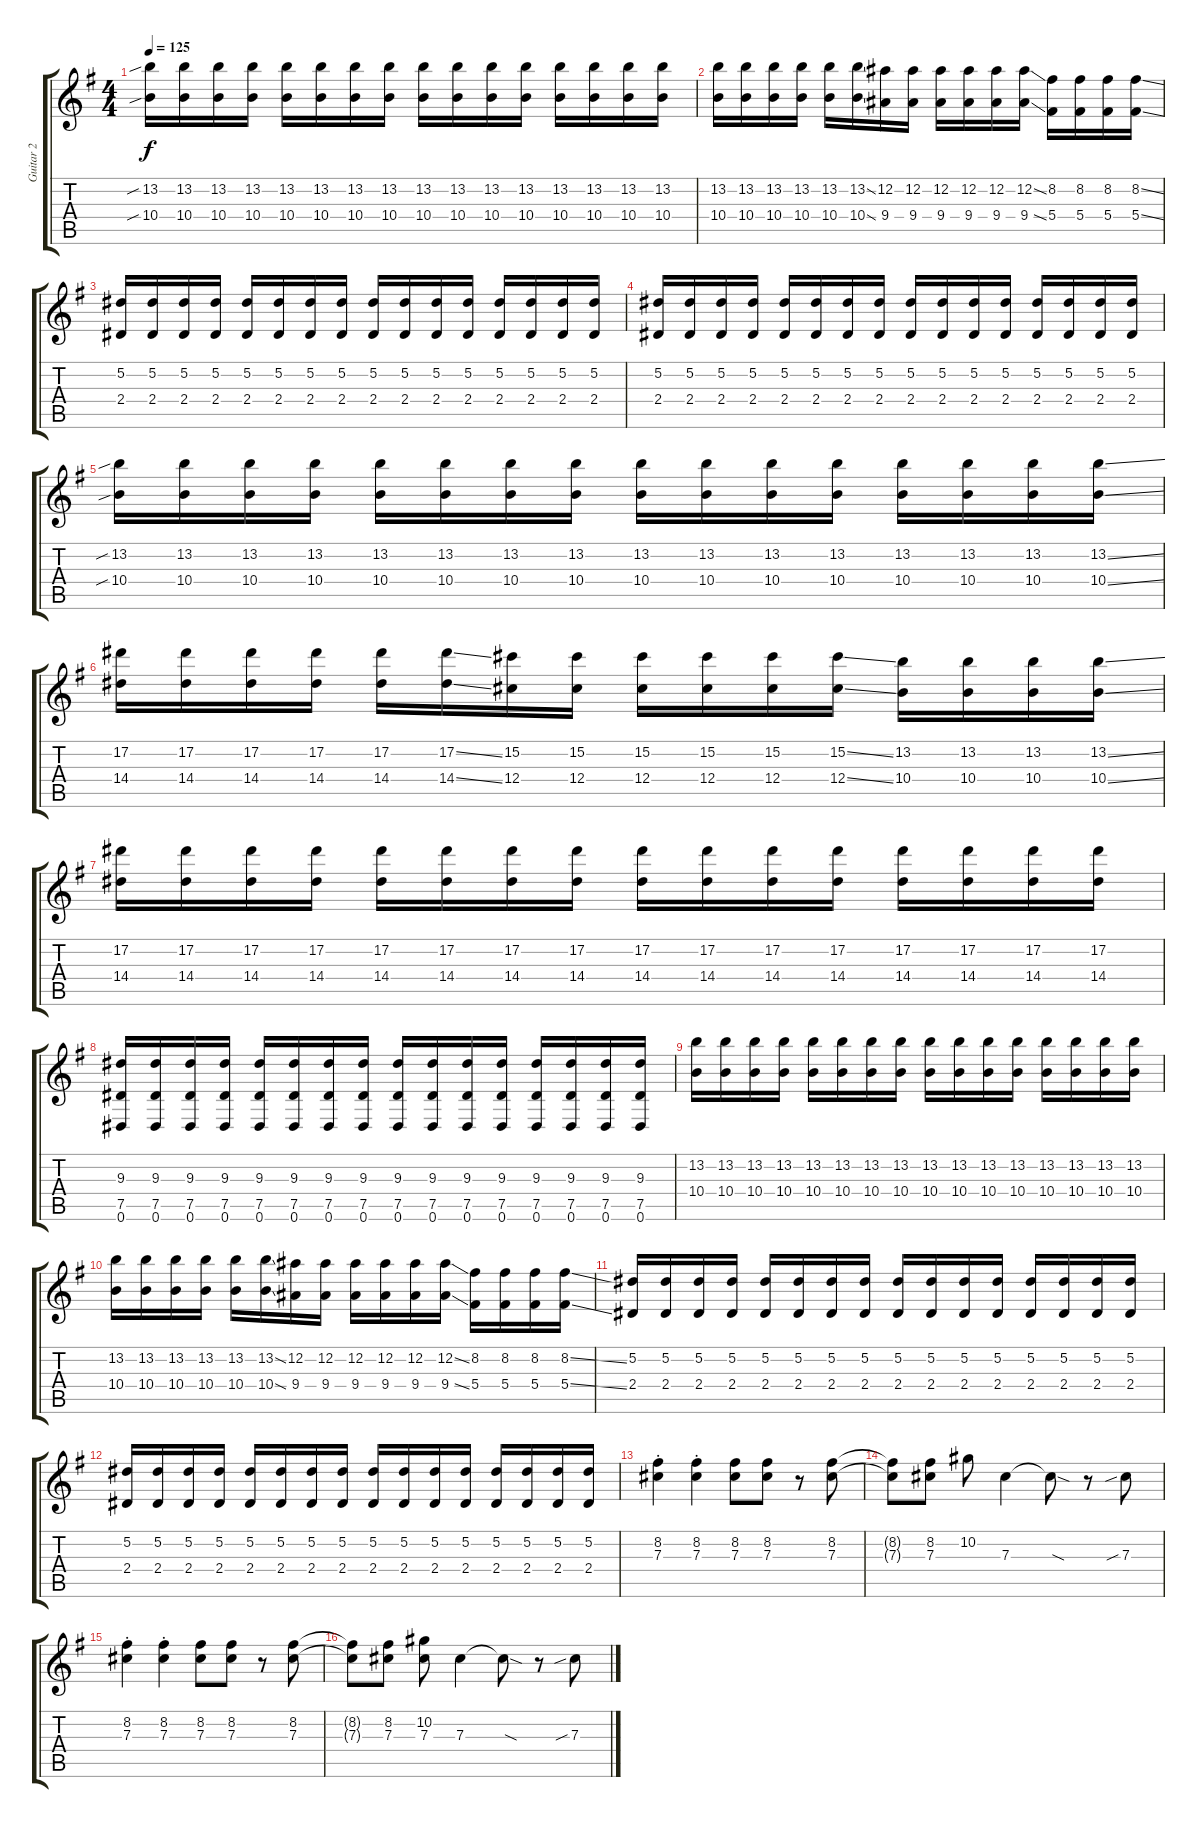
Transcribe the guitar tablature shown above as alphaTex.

\track ("Guitar 2" "Guitar 2") {instrument distortionguitar}
\staff {score tabs}
\tuning (Eb4 Bb3 Gb3 Db3 Ab2 Eb2) {hide}
\ts (4 4)
\tempo 125
\clef g2
\ks eminor
(13.2{sib} 10.4{sib}).16{dy f} (13.2 10.4).16 (13.2 10.4).16 (13.2 10.4).16 (13.2 10.4).16 (13.2 10.4).16 (13.2 10.4).16 (13.2 10.4).16 (13.2 10.4).16 (13.2 10.4).16 (13.2 10.4).16 (13.2 10.4).16 (13.2 10.4).16 (13.2 10.4).16 (13.2 10.4).16 (13.2 10.4).16 |
(13.2 10.4).16 (13.2 10.4).16 (13.2 10.4).16 (13.2 10.4).16 (13.2 10.4).16 (13.2{ss} 10.4{ss}).16 (12.2 9.4).16 (12.2 9.4).16 (12.2 9.4).16 (12.2 9.4).16 (12.2 9.4).16 (12.2{ss} 9.4{ss}).16 (8.2 5.4).16 (8.2 5.4).16 (8.2 5.4).16 (8.2{ss} 5.4{ss}).16 |
(5.2 2.4).16 (5.2 2.4).16 (5.2 2.4).16 (5.2 2.4).16 (5.2 2.4).16 (5.2 2.4).16 (5.2 2.4).16 (5.2 2.4).16 (5.2 2.4).16 (5.2 2.4).16 (5.2 2.4).16 (5.2 2.4).16 (5.2 2.4).16 (5.2 2.4).16 (5.2 2.4).16 (5.2 2.4).16 |
(5.2 2.4).16 (5.2 2.4).16 (5.2 2.4).16 (5.2 2.4).16 (5.2 2.4).16 (5.2 2.4).16 (5.2 2.4).16 (5.2 2.4).16 (5.2 2.4).16 (5.2 2.4).16 (5.2 2.4).16 (5.2 2.4).16 (5.2 2.4).16 (5.2 2.4).16 (5.2 2.4).16 (5.2 2.4).16 |
(13.2{sib} 10.4{sib}).16 (13.2 10.4).16 (13.2 10.4).16 (13.2 10.4).16 (13.2 10.4).16 (13.2 10.4).16 (13.2 10.4).16 (13.2 10.4).16 (13.2 10.4).16 (13.2 10.4).16 (13.2 10.4).16 (13.2 10.4).16 (13.2 10.4).16 (13.2 10.4).16 (13.2 10.4).16 (13.2{ss} 10.4{ss}).16 |
(17.2 14.4).16 (17.2 14.4).16 (17.2 14.4).16 (17.2 14.4).16 (17.2 14.4).16 (17.2{ss} 14.4{ss}).16 (15.2 12.4).16 (15.2 12.4).16 (15.2 12.4).16 (15.2 12.4).16 (15.2 12.4).16 (15.2{ss} 12.4{ss}).16 (13.2 10.4).16 (13.2 10.4).16 (13.2 10.4).16 (13.2{ss} 10.4{ss}).16 |
(17.2 14.4).16 (17.2 14.4).16 (17.2 14.4).16 (17.2 14.4).16 (17.2 14.4).16 (17.2 14.4).16 (17.2 14.4).16 (17.2 14.4).16 (17.2 14.4).16 (17.2 14.4).16 (17.2 14.4).16 (17.2 14.4).16 (17.2 14.4).16 (17.2 14.4).16 (17.2 14.4).16 (17.2 14.4).16 |
(9.3 7.5 0.6).16 (9.3 7.5 0.6).16 (9.3 7.5 0.6).16 (9.3 7.5 0.6).16 (9.3 7.5 0.6).16 (9.3 7.5 0.6).16 (9.3 7.5 0.6).16 (9.3 7.5 0.6).16 (9.3 7.5 0.6).16 (9.3 7.5 0.6).16 (9.3 7.5 0.6).16 (9.3 7.5 0.6).16 (9.3 7.5 0.6).16 (9.3 7.5 0.6).16 (9.3 7.5 0.6).16 (9.3 7.5 0.6).16 |
(13.2 10.4).16 (13.2 10.4).16 (13.2 10.4).16 (13.2 10.4).16 (13.2 10.4).16 (13.2 10.4).16 (13.2 10.4).16 (13.2 10.4).16 (13.2 10.4).16 (13.2 10.4).16 (13.2 10.4).16 (13.2 10.4).16 (13.2 10.4).16 (13.2 10.4).16 (13.2 10.4).16 (13.2 10.4).16 |
(13.2 10.4).16 (13.2 10.4).16 (13.2 10.4).16 (13.2 10.4).16 (13.2 10.4).16 (13.2{ss} 10.4{ss}).16 (12.2 9.4).16 (12.2 9.4).16 (12.2 9.4).16 (12.2 9.4).16 (12.2 9.4).16 (12.2{ss} 9.4{ss}).16 (8.2 5.4).16 (8.2 5.4).16 (8.2 5.4).16 (8.2{ss} 5.4{ss}).16 |
(5.2 2.4).16 (5.2 2.4).16 (5.2 2.4).16 (5.2 2.4).16 (5.2 2.4).16 (5.2 2.4).16 (5.2 2.4).16 (5.2 2.4).16 (5.2 2.4).16 (5.2 2.4).16 (5.2 2.4).16 (5.2 2.4).16 (5.2 2.4).16 (5.2 2.4).16 (5.2 2.4).16 (5.2 2.4).16 |
(5.2 2.4).16 (5.2 2.4).16 (5.2 2.4).16 (5.2 2.4).16 (5.2 2.4).16 (5.2 2.4).16 (5.2 2.4).16 (5.2 2.4).16 (5.2 2.4).16 (5.2 2.4).16 (5.2 2.4).16 (5.2 2.4).16 (5.2 2.4).16 (5.2 2.4).16 (5.2 2.4).16 (5.2 2.4).16 |
(8.2{st} 7.3{st}).4 (8.2{st} 7.3{st}).4 (8.2 7.3).8 (8.2 7.3).8 r.8 (8.2 7.3).8 |
(8.2{t} 7.3{t}).8 (8.2 7.3).8 10.2.8 7.3.4 7.3{sod t}.8 r.8 7.3{sib}.8 |
(8.2{st} 7.3).4 (8.2{st} 7.3{st}).4 (8.2 7.3).8 (8.2 7.3).8 r.8 (8.2 7.3).8 |
(8.2{t} 7.3{t}).8 (8.2 7.3).8 (10.2 7.3).8 7.3.4 7.3{sod t}.8 r.8 7.3{sib}.8
